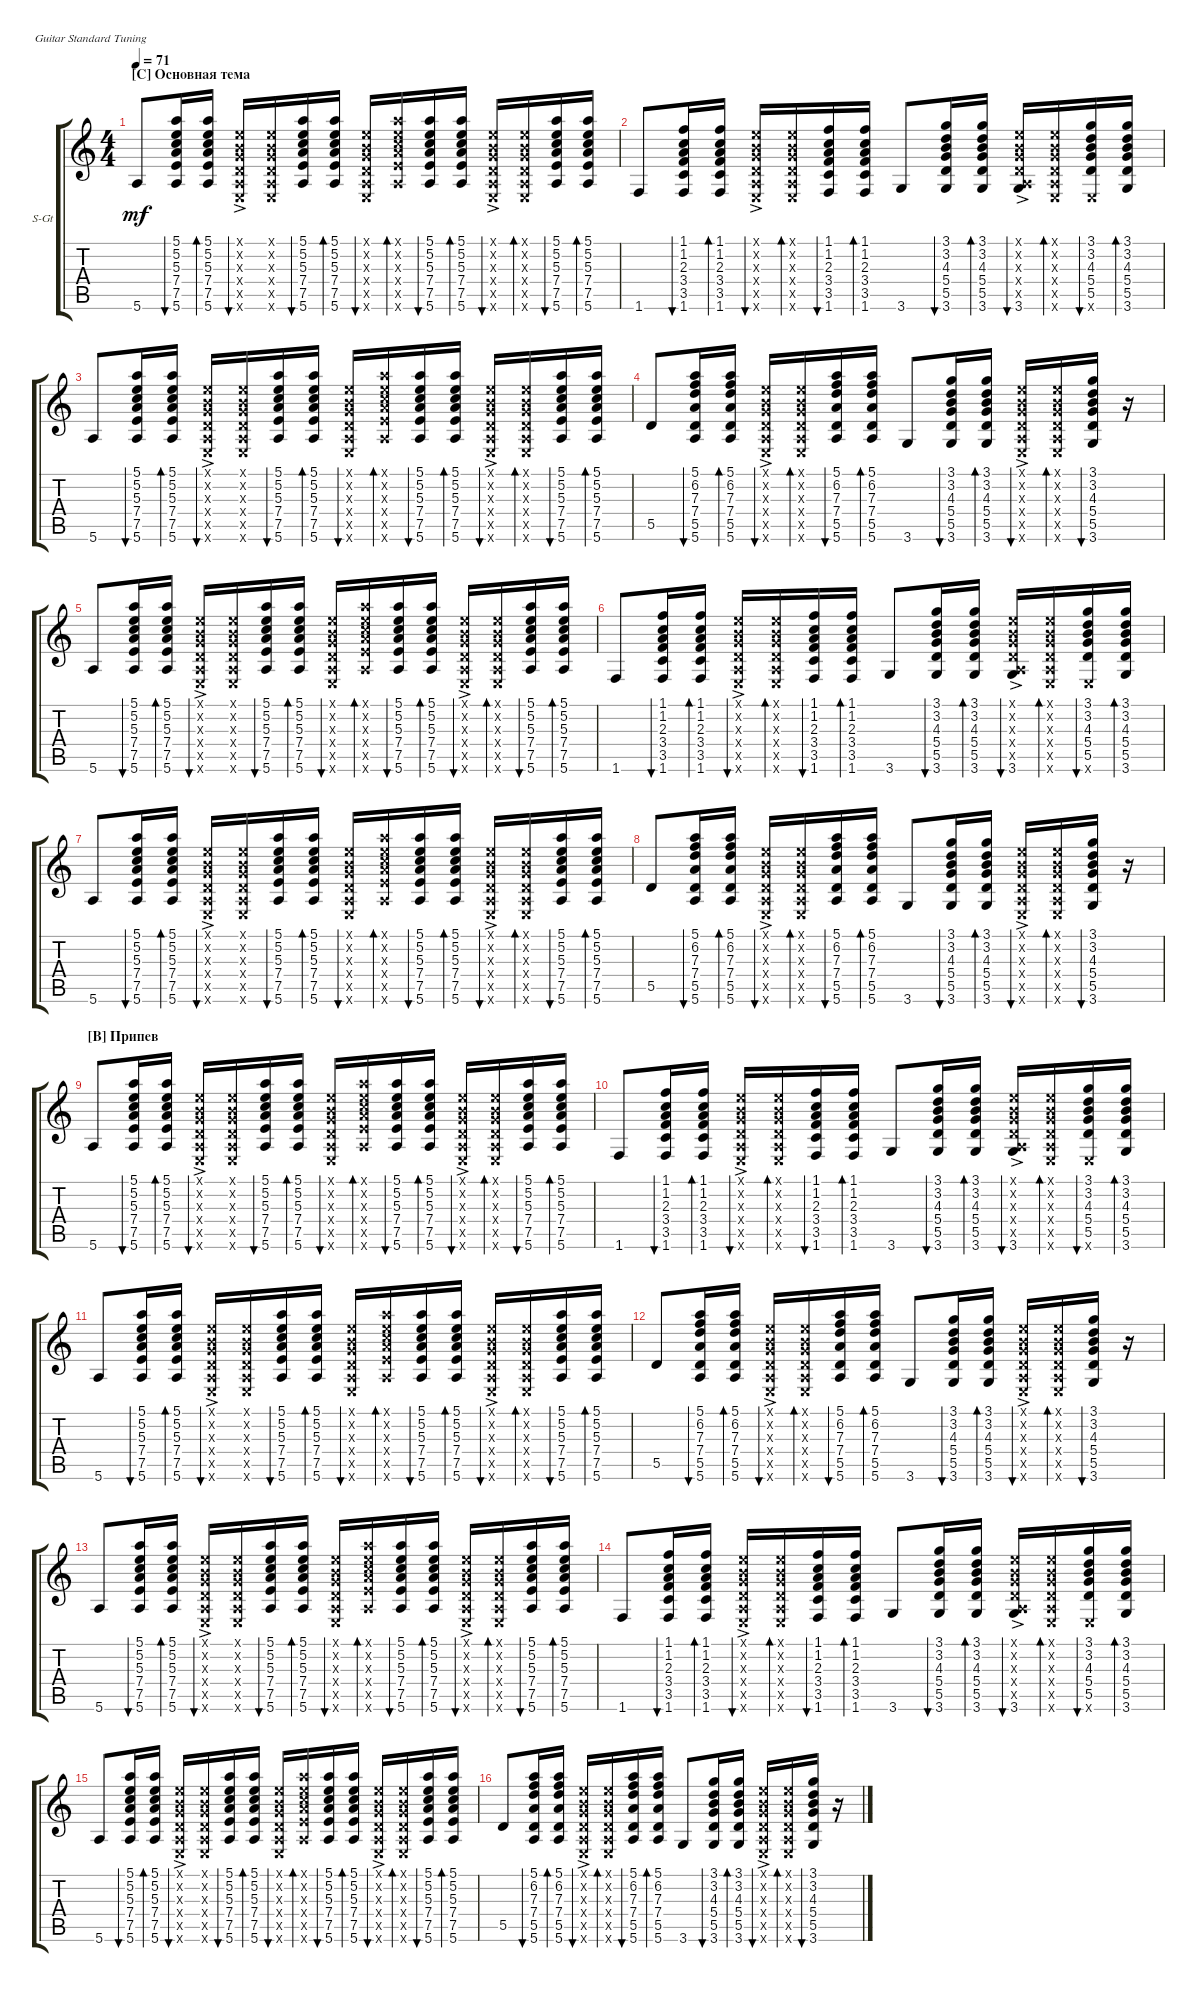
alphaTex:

\defaultSystemsLayout 4
\bracketExtendMode groupsimilarinstruments
\firstSystemTrackNameOrientation horizontal
\otherSystemsTrackNameOrientation horizontal
\track ("Steel Guitar" "S-Gt") {instrument acousticguitarsteel}
\staff {score tabs}
\tuning (E4 B3 G3 D3 A2 E2)
\ts (4 4)
\section ("C" "Основная тема")
\tempo 71
\clef g2
\ks c
5.6.8{dy mf} (7.5 7.4 5.6 5.3 5.2 5.1).16{bu 30} (7.5 7.4 5.6 5.3 5.2 5.1).16{bd 30} (0.6{ac x} 0.5{ac x} 0.4{ac x} 0.3{ac x} 0.2{ac x} 0.1{ac x}).16{bu 30} (0.1{x} 0.2{x} 0.3{x} 0.4{x} 0.5{x} 0.6{x}).16 (7.5 7.4 5.6 5.3 5.2 5.1).16{bu 30} (5.1 5.2 5.3 7.4 7.5 5.6).16{bd 30} (0.1{x} 0.2{x} 0.3{x} 0.4{x} 0.5{x} 0.6{x}).16{bu 30} (7.5{x} 7.4{x} 5.3{x} 5.2{x} 5.1{x} 5.6{x}).16{bd 30} (7.5 7.4 5.6 5.3 5.2 5.1).16{bu 30} (7.5 7.4 5.6 5.3 5.2 5.1).16{bd 30} (0.6{ac x} 0.5{ac x} 0.4{ac x} 0.3{ac x} 0.2{ac x} 0.1{ac x}).16{bu 30} (0.6{x} 0.5{x} 0.4{x} 0.3{x} 0.2{x} 0.1{x}).16{bd 30} (7.5 7.4 5.6 5.3 5.2 5.1).16{bu 30} (7.5 7.4 5.3 5.2 5.1 5.6).16{bd 30} |
1.6.8 (3.5 3.4 1.6 2.3 1.2 1.1).16{bu 30} (3.5 3.4 1.6 2.3 1.2 1.1).16{bd 30} (0.6{ac x} 0.5{ac x} 0.4{ac x} 0.3{ac x} 0.2{ac x} 0.1{ac x}).16{bu 30} (0.6{x} 0.5{x} 0.4{x} 0.3{x} 0.2{x} 0.1{x}).16{bd 30} (3.5 3.4 1.6 2.3 1.2 1.1).16{bu 30} (3.5 3.4 2.3 1.2 1.1 1.6).16{bd 30} 3.6.8 (5.5 5.4 3.6 4.3 3.2 3.1).16{bu 30} (5.5 5.4 3.6 4.3 3.2 3.1).16{bd 30} (3.6 0.5{ac x} 0.4{ac x} 0.3{ac x} 0.2{ac x} 0.1{ac x}).16{bu 30} (0.6{x} 0.5{x} 0.4{x} 0.3{x} 0.2{x} 0.1{x}).16{bd 30} (5.5 5.4 0.6{x} 4.3 3.2 3.1).16{bu 30} (5.5 5.4 4.3 3.2 3.1 3.6).16{bd 30} |
5.6.8 (7.5 7.4 5.6 5.3 5.2 5.1).16{bu 30} (7.5 7.4 5.6 5.3 5.2 5.1).16{bd 30} (0.6{ac x} 0.5{ac x} 0.4{ac x} 0.3{ac x} 0.2{ac x} 0.1{ac x}).16{bu 30} (0.1{x} 0.2{x} 0.3{x} 0.4{x} 0.5{x} 0.6{x}).16 (7.5 7.4 5.6 5.3 5.2 5.1).16{bu 30} (5.1 5.2 5.3 7.4 7.5 5.6).16{bd 30} (0.1{x} 0.2{x} 0.3{x} 0.4{x} 0.5{x} 0.6{x}).16{bu 30} (7.5{x} 7.4{x} 5.3{x} 5.2{x} 5.1{x} 5.6{x}).16{bd 30} (7.5 7.4 5.6 5.3 5.2 5.1).16{bu 30} (7.5 7.4 5.6 5.3 5.2 5.1).16{bd 30} (0.6{ac x} 0.5{ac x} 0.4{ac x} 0.3{ac x} 0.2{ac x} 0.1{ac x}).16{bu 30} (0.6{x} 0.5{x} 0.4{x} 0.3{x} 0.2{x} 0.1{x}).16{bd 30} (7.5 7.4 5.6 5.3 5.2 5.1).16{bu 30} (7.5 7.4 5.3 5.2 5.1 5.6).16{bd 30} |
5.5.8 (5.5 7.4 5.6 7.3 6.2 5.1).16{bu 30} (5.5 7.4 5.6 7.3 6.2 5.1).16{bd 30} (0.6{ac x} 0.5{ac x} 0.4{ac x} 0.3{ac x} 0.2{ac x} 0.1{ac x}).16{bu 30} (0.6{x} 0.5{x} 0.4{x} 0.3{x} 0.2{x} 0.1{x}).16{bd 30} (5.5 7.4 5.6 7.3 6.2 5.1).16{bu 30} (7.4 7.3 6.2 5.1 5.5 5.6).16{bd 30} 3.6.8 (5.5 5.4 3.6 4.3 3.2 3.1).16{bu 30} (5.5 5.4 3.6 4.3 3.2 3.1).16{bd 30} (0.6{ac x} 0.5{ac x} 0.4{ac x} 0.3{ac x} 0.2{ac x} 0.1{ac x}).16{bu 30} (0.6{x} 0.5{x} 0.4{x} 0.3{x} 0.2{x} 0.1{x}).16{bd 30} (5.5 5.4 3.6 4.3 3.2 3.1).16{bu 30} r.16 |
5.6.8 (7.5 7.4 5.6 5.3 5.2 5.1).16{bu 30} (7.5 7.4 5.6 5.3 5.2 5.1).16{bd 30} (0.6{ac x} 0.5{ac x} 0.4{ac x} 0.3{ac x} 0.2{ac x} 0.1{ac x}).16{bu 30} (0.1{x} 0.2{x} 0.3{x} 0.4{x} 0.5{x} 0.6{x}).16 (7.5 7.4 5.6 5.3 5.2 5.1).16{bu 30} (5.1 5.2 5.3 7.4 7.5 5.6).16{bd 30} (0.1{x} 0.2{x} 0.3{x} 0.4{x} 0.5{x} 0.6{x}).16{bu 30} (7.5{x} 7.4{x} 5.3{x} 5.2{x} 5.1{x} 5.6{x}).16{bd 30} (7.5 7.4 5.6 5.3 5.2 5.1).16{bu 30} (7.5 7.4 5.6 5.3 5.2 5.1).16{bd 30} (0.6{ac x} 0.5{ac x} 0.4{ac x} 0.3{ac x} 0.2{ac x} 0.1{ac x}).16{bu 30} (0.6{x} 0.5{x} 0.4{x} 0.3{x} 0.2{x} 0.1{x}).16{bd 30} (7.5 7.4 5.6 5.3 5.2 5.1).16{bu 30} (7.5 7.4 5.3 5.2 5.1 5.6).16{bd 30} |
1.6.8 (3.5 3.4 1.6 2.3 1.2 1.1).16{bu 30} (3.5 3.4 1.6 2.3 1.2 1.1).16{bd 30} (0.6{ac x} 0.5{ac x} 0.4{ac x} 0.3{ac x} 0.2{ac x} 0.1{ac x}).16{bu 30} (0.6{x} 0.5{x} 0.4{x} 0.3{x} 0.2{x} 0.1{x}).16{bd 30} (3.5 3.4 1.6 2.3 1.2 1.1).16{bu 30} (3.5 3.4 2.3 1.2 1.1 1.6).16{bd 30} 3.6.8 (5.5 5.4 3.6 4.3 3.2 3.1).16{bu 30} (5.5 5.4 3.6 4.3 3.2 3.1).16{bd 30} (3.6 0.5{ac x} 0.4{ac x} 0.3{ac x} 0.2{ac x} 0.1{ac x}).16{bu 30} (0.6{x} 0.5{x} 0.4{x} 0.3{x} 0.2{x} 0.1{x}).16{bd 30} (5.5 5.4 0.6{x} 4.3 3.2 3.1).16{bu 30} (5.5 5.4 4.3 3.2 3.1 3.6).16{bd 30} |
5.6.8 (7.5 7.4 5.6 5.3 5.2 5.1).16{bu 30} (7.5 7.4 5.6 5.3 5.2 5.1).16{bd 30} (0.6{ac x} 0.5{ac x} 0.4{ac x} 0.3{ac x} 0.2{ac x} 0.1{ac x}).16{bu 30} (0.1{x} 0.2{x} 0.3{x} 0.4{x} 0.5{x} 0.6{x}).16 (7.5 7.4 5.6 5.3 5.2 5.1).16{bu 30} (5.1 5.2 5.3 7.4 7.5 5.6).16{bd 30} (0.1{x} 0.2{x} 0.3{x} 0.4{x} 0.5{x} 0.6{x}).16{bu 30} (7.5{x} 7.4{x} 5.3{x} 5.2{x} 5.1{x} 5.6{x}).16{bd 30} (7.5 7.4 5.6 5.3 5.2 5.1).16{bu 30} (7.5 7.4 5.6 5.3 5.2 5.1).16{bd 30} (0.6{ac x} 0.5{ac x} 0.4{ac x} 0.3{ac x} 0.2{ac x} 0.1{ac x}).16{bu 30} (0.6{x} 0.5{x} 0.4{x} 0.3{x} 0.2{x} 0.1{x}).16{bd 30} (7.5 7.4 5.6 5.3 5.2 5.1).16{bu 30} (7.5 7.4 5.3 5.2 5.1 5.6).16{bd 30} |
5.5.8 (5.5 7.4 5.6 7.3 6.2 5.1).16{bu 30} (5.5 7.4 5.6 7.3 6.2 5.1).16{bd 30} (0.6{ac x} 0.5{ac x} 0.4{ac x} 0.3{ac x} 0.2{ac x} 0.1{ac x}).16{bu 30} (0.6{x} 0.5{x} 0.4{x} 0.3{x} 0.2{x} 0.1{x}).16{bd 30} (5.5 7.4 5.6 7.3 6.2 5.1).16{bu 30} (7.4 7.3 6.2 5.1 5.5 5.6).16{bd 30} 3.6.8 (5.5 5.4 3.6 4.3 3.2 3.1).16{bu 30} (5.5 5.4 3.6 4.3 3.2 3.1).16{bd 30} (0.6{ac x} 0.5{ac x} 0.4{ac x} 0.3{ac x} 0.2{ac x} 0.1{ac x}).16{bu 30} (0.6{x} 0.5{x} 0.4{x} 0.3{x} 0.2{x} 0.1{x}).16{bd 30} (5.5 5.4 3.6 4.3 3.2 3.1).16{bu 30} r.16 |
\section ("B" "Припев")
5.6.8 (7.5 7.4 5.6 5.3 5.2 5.1).16{bu 30} (7.5 7.4 5.6 5.3 5.2 5.1).16{bd 30} (0.6{ac x} 0.5{ac x} 0.4{ac x} 0.3{ac x} 0.2{ac x} 0.1{ac x}).16{bu 30} (0.1{x} 0.2{x} 0.3{x} 0.4{x} 0.5{x} 0.6{x}).16 (7.5 7.4 5.6 5.3 5.2 5.1).16{bu 30} (5.1 5.2 5.3 7.4 7.5 5.6).16{bd 30} (0.1{x} 0.2{x} 0.3{x} 0.4{x} 0.5{x} 0.6{x}).16{bu 30} (7.5{x} 7.4{x} 5.3{x} 5.2{x} 5.1{x} 5.6{x}).16{bd 30} (7.5 7.4 5.6 5.3 5.2 5.1).16{bu 30} (7.5 7.4 5.6 5.3 5.2 5.1).16{bd 30} (0.6{ac x} 0.5{ac x} 0.4{ac x} 0.3{ac x} 0.2{ac x} 0.1{ac x}).16{bu 30} (0.6{x} 0.5{x} 0.4{x} 0.3{x} 0.2{x} 0.1{x}).16{bd 30} (7.5 7.4 5.6 5.3 5.2 5.1).16{bu 30} (7.5 7.4 5.3 5.2 5.1 5.6).16{bd 30} |
1.6.8 (3.5 3.4 1.6 2.3 1.2 1.1).16{bu 30} (3.5 3.4 1.6 2.3 1.2 1.1).16{bd 30} (0.6{ac x} 0.5{ac x} 0.4{ac x} 0.3{ac x} 0.2{ac x} 0.1{ac x}).16{bu 30} (0.6{x} 0.5{x} 0.4{x} 0.3{x} 0.2{x} 0.1{x}).16{bd 30} (3.5 3.4 1.6 2.3 1.2 1.1).16{bu 30} (3.5 3.4 2.3 1.2 1.1 1.6).16{bd 30} 3.6.8 (5.5 5.4 3.6 4.3 3.2 3.1).16{bu 30} (5.5 5.4 3.6 4.3 3.2 3.1).16{bd 30} (3.6 0.5{ac x} 0.4{ac x} 0.3{ac x} 0.2{ac x} 0.1{ac x}).16{bu 30} (0.6{x} 0.5{x} 0.4{x} 0.3{x} 0.2{x} 0.1{x}).16{bd 30} (5.5 5.4 0.6{x} 4.3 3.2 3.1).16{bu 30} (5.5 5.4 4.3 3.2 3.1 3.6).16{bd 30} |
5.6.8 (7.5 7.4 5.6 5.3 5.2 5.1).16{bu 30} (7.5 7.4 5.6 5.3 5.2 5.1).16{bd 30} (0.6{ac x} 0.5{ac x} 0.4{ac x} 0.3{ac x} 0.2{ac x} 0.1{ac x}).16{bu 30} (0.1{x} 0.2{x} 0.3{x} 0.4{x} 0.5{x} 0.6{x}).16 (7.5 7.4 5.6 5.3 5.2 5.1).16{bu 30} (5.1 5.2 5.3 7.4 7.5 5.6).16{bd 30} (0.1{x} 0.2{x} 0.3{x} 0.4{x} 0.5{x} 0.6{x}).16{bu 30} (7.5{x} 7.4{x} 5.3{x} 5.2{x} 5.1{x} 5.6{x}).16{bd 30} (7.5 7.4 5.6 5.3 5.2 5.1).16{bu 30} (7.5 7.4 5.6 5.3 5.2 5.1).16{bd 30} (0.6{ac x} 0.5{ac x} 0.4{ac x} 0.3{ac x} 0.2{ac x} 0.1{ac x}).16{bu 30} (0.6{x} 0.5{x} 0.4{x} 0.3{x} 0.2{x} 0.1{x}).16{bd 30} (7.5 7.4 5.6 5.3 5.2 5.1).16{bu 30} (7.5 7.4 5.3 5.2 5.1 5.6).16{bd 30} |
5.5.8 (5.5 7.4 5.6 7.3 6.2 5.1).16{bu 30} (5.5 7.4 5.6 7.3 6.2 5.1).16{bd 30} (0.6{ac x} 0.5{ac x} 0.4{ac x} 0.3{ac x} 0.2{ac x} 0.1{ac x}).16{bu 30} (0.6{x} 0.5{x} 0.4{x} 0.3{x} 0.2{x} 0.1{x}).16{bd 30} (5.5 7.4 5.6 7.3 6.2 5.1).16{bu 30} (7.4 7.3 6.2 5.1 5.5 5.6).16{bd 30} 3.6.8 (5.5 5.4 3.6 4.3 3.2 3.1).16{bu 30} (5.5 5.4 3.6 4.3 3.2 3.1).16{bd 30} (0.6{ac x} 0.5{ac x} 0.4{ac x} 0.3{ac x} 0.2{ac x} 0.1{ac x}).16{bu 30} (0.6{x} 0.5{x} 0.4{x} 0.3{x} 0.2{x} 0.1{x}).16{bd 30} (5.5 5.4 3.6 4.3 3.2 3.1).16{bu 30} r.16 |
5.6.8 (7.5 7.4 5.6 5.3 5.2 5.1).16{bu 30} (7.5 7.4 5.6 5.3 5.2 5.1).16{bd 30} (0.6{ac x} 0.5{ac x} 0.4{ac x} 0.3{ac x} 0.2{ac x} 0.1{ac x}).16{bu 30} (0.1{x} 0.2{x} 0.3{x} 0.4{x} 0.5{x} 0.6{x}).16 (7.5 7.4 5.6 5.3 5.2 5.1).16{bu 30} (5.1 5.2 5.3 7.4 7.5 5.6).16{bd 30} (0.1{x} 0.2{x} 0.3{x} 0.4{x} 0.5{x} 0.6{x}).16{bu 30} (7.5{x} 7.4{x} 5.3{x} 5.2{x} 5.1{x} 5.6{x}).16{bd 30} (7.5 7.4 5.6 5.3 5.2 5.1).16{bu 30} (7.5 7.4 5.6 5.3 5.2 5.1).16{bd 30} (0.6{ac x} 0.5{ac x} 0.4{ac x} 0.3{ac x} 0.2{ac x} 0.1{ac x}).16{bu 30} (0.6{x} 0.5{x} 0.4{x} 0.3{x} 0.2{x} 0.1{x}).16{bd 30} (7.5 7.4 5.6 5.3 5.2 5.1).16{bu 30} (7.5 7.4 5.3 5.2 5.1 5.6).16{bd 30} |
1.6.8 (3.5 3.4 1.6 2.3 1.2 1.1).16{bu 30} (3.5 3.4 1.6 2.3 1.2 1.1).16{bd 30} (0.6{ac x} 0.5{ac x} 0.4{ac x} 0.3{ac x} 0.2{ac x} 0.1{ac x}).16{bu 30} (0.6{x} 0.5{x} 0.4{x} 0.3{x} 0.2{x} 0.1{x}).16{bd 30} (3.5 3.4 1.6 2.3 1.2 1.1).16{bu 30} (3.5 3.4 2.3 1.2 1.1 1.6).16{bd 30} 3.6.8 (5.5 5.4 3.6 4.3 3.2 3.1).16{bu 30} (5.5 5.4 3.6 4.3 3.2 3.1).16{bd 30} (3.6 0.5{ac x} 0.4{ac x} 0.3{ac x} 0.2{ac x} 0.1{ac x}).16{bu 30} (0.6{x} 0.5{x} 0.4{x} 0.3{x} 0.2{x} 0.1{x}).16{bd 30} (5.5 5.4 0.6{x} 4.3 3.2 3.1).16{bu 30} (5.5 5.4 4.3 3.2 3.1 3.6).16{bd 30} |
5.6.8 (7.5 7.4 5.6 5.3 5.2 5.1).16{bu 30} (7.5 7.4 5.6 5.3 5.2 5.1).16{bd 30} (0.6{ac x} 0.5{ac x} 0.4{ac x} 0.3{ac x} 0.2{ac x} 0.1{ac x}).16{bu 30} (0.1{x} 0.2{x} 0.3{x} 0.4{x} 0.5{x} 0.6{x}).16 (7.5 7.4 5.6 5.3 5.2 5.1).16{bu 30} (5.1 5.2 5.3 7.4 7.5 5.6).16{bd 30} (0.1{x} 0.2{x} 0.3{x} 0.4{x} 0.5{x} 0.6{x}).16{bu 30} (7.5{x} 7.4{x} 5.3{x} 5.2{x} 5.1{x} 5.6{x}).16{bd 30} (7.5 7.4 5.6 5.3 5.2 5.1).16{bu 30} (7.5 7.4 5.6 5.3 5.2 5.1).16{bd 30} (0.6{ac x} 0.5{ac x} 0.4{ac x} 0.3{ac x} 0.2{ac x} 0.1{ac x}).16{bu 30} (0.6{x} 0.5{x} 0.4{x} 0.3{x} 0.2{x} 0.1{x}).16{bd 30} (7.5 7.4 5.6 5.3 5.2 5.1).16{bu 30} (7.5 7.4 5.3 5.2 5.1 5.6).16{bd 30} |
5.5.8 (5.5 7.4 5.6 7.3 6.2 5.1).16{bu 30} (5.5 7.4 5.6 7.3 6.2 5.1).16{bd 30} (0.6{ac x} 0.5{ac x} 0.4{ac x} 0.3{ac x} 0.2{ac x} 0.1{ac x}).16{bu 30} (0.6{x} 0.5{x} 0.4{x} 0.3{x} 0.2{x} 0.1{x}).16{bd 30} (5.5 7.4 5.6 7.3 6.2 5.1).16{bu 30} (7.4 7.3 6.2 5.1 5.5 5.6).16{bd 30} 3.6.8 (5.5 5.4 3.6 4.3 3.2 3.1).16{bu 30} (5.5 5.4 3.6 4.3 3.2 3.1).16{bd 30} (0.6{ac x} 0.5{ac x} 0.4{ac x} 0.3{ac x} 0.2{ac x} 0.1{ac x}).16{bu 30} (0.6{x} 0.5{x} 0.4{x} 0.3{x} 0.2{x} 0.1{x}).16{bd 30} (5.5 5.4 3.6 4.3 3.2 3.1).16{bu 30} r.16
